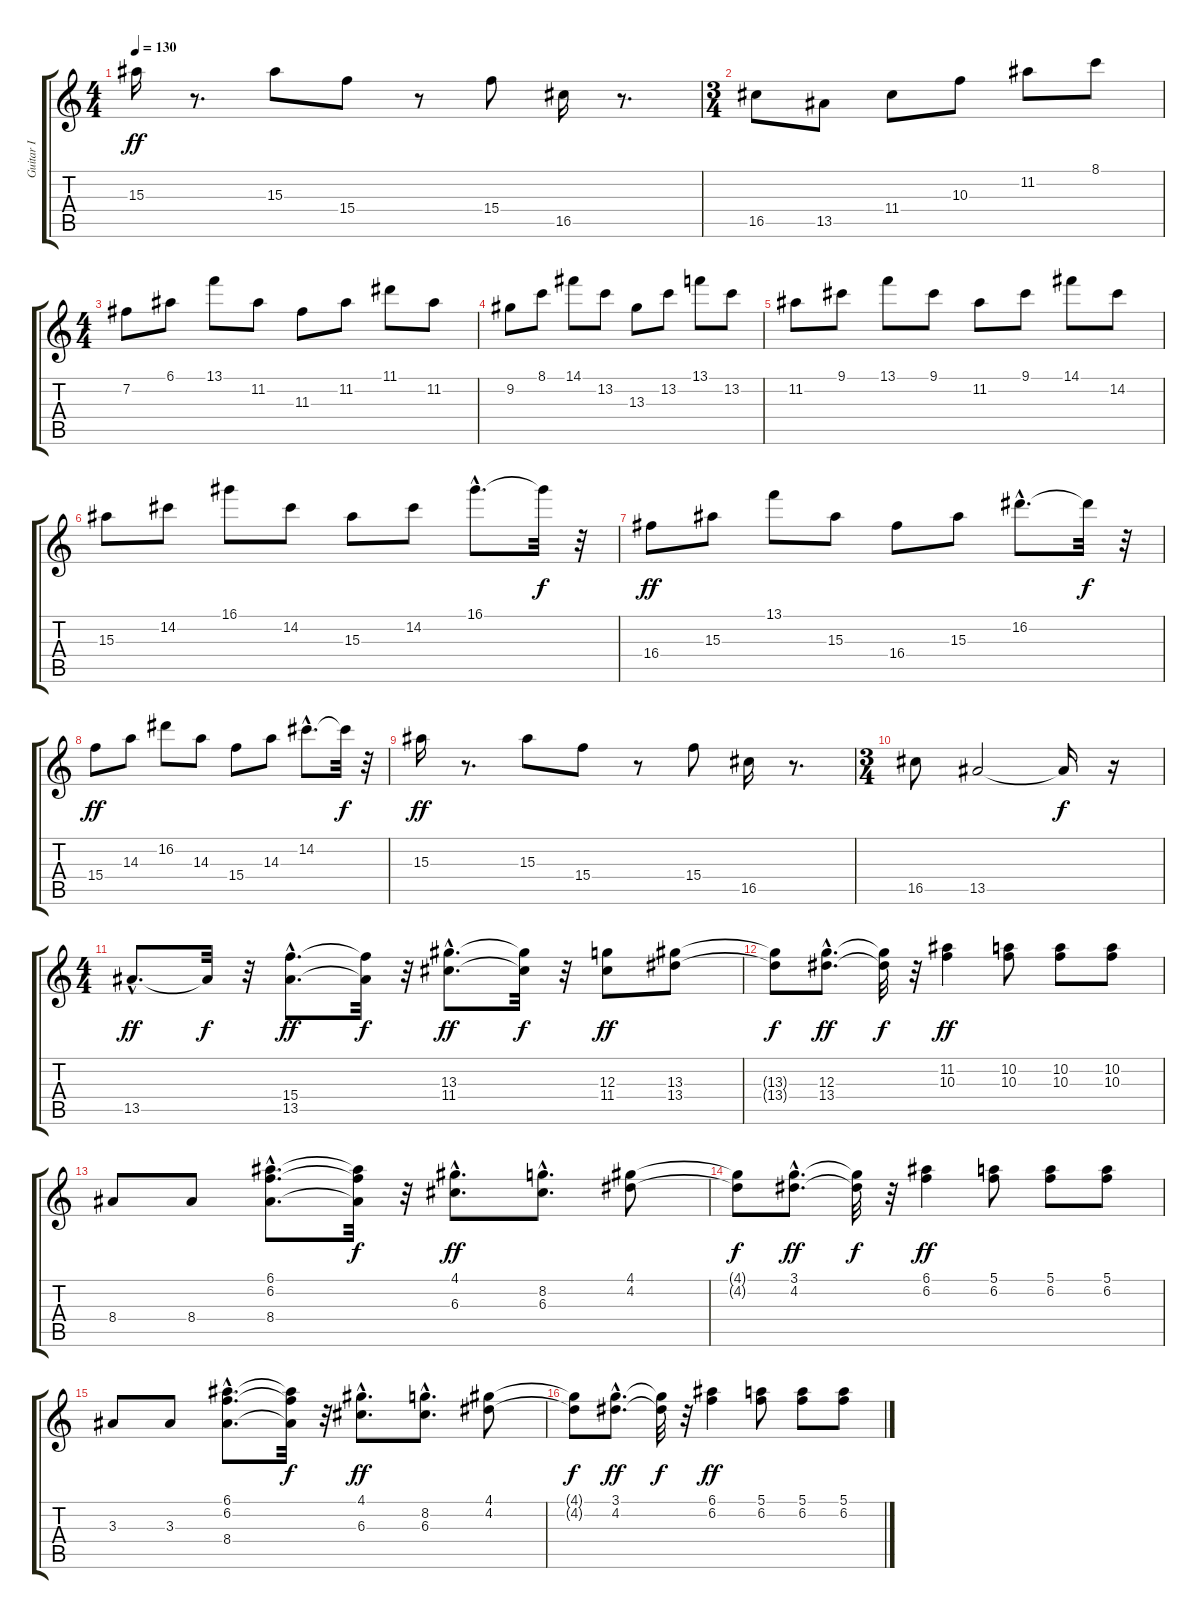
\track ("Guitar I" "Guitar I") {instrument electricguitarclean}
\staff {score tabs}
\tuning (E4 B3 G3 D3 A2 E2) {hide}
\ts (4 4)
\tempo 130
\clef g2
\ks c
15.3.16{dy ff} r.8{d} 15.3.8 15.4.8 r.8 15.4.8 16.5.16 r.8{d} |
\ts (3 4)
16.5.8 13.5.8 11.4.8 10.3.8 11.2.8 8.1.8 |
\ts (4 4)
7.2.8 6.1.8 13.1.8 11.2.8 11.3.8 11.2.8 11.1.8 11.2.8 |
9.2.8 8.1.8 14.1.8 13.2.8 13.3.8 13.2.8 13.1.8 13.2.8 |
11.2.8 9.1.8 13.1.8 9.1.8 11.2.8 9.1.8 14.1.8 14.2.8 |
15.3.8 14.2.8 16.1.8 14.2.8 15.3.8 14.2.8 16.1{hac}.8{d} 16.1{t}.32{dy f} r.32 |
16.4.8{dy ff} 15.3.8 13.1.8 15.3.8 16.4.8 15.3.8 16.2{hac}.8{d} 16.2{t}.32{dy f} r.32 |
15.4.8{dy ff} 14.3.8 16.2.8 14.3.8 15.4.8 14.3.8 14.2{hac}.8{d} 14.2{t}.32{dy f} r.32 |
15.3.16{dy ff} r.8{d} 15.3.8 15.4.8 r.8 15.4.8 16.5.16 r.8{d} |
\ts (3 4)
16.5.8 13.5.2 13.5{t}.16{dy f} r.16 |
\ts (4 4)
13.5{hac}.8{d dy ff volume 14} 13.5{t}.32{dy f} r.32 (15.4{hac} 13.5{hac}).8{d dy ff} (15.4{t} 13.5{t}).32{dy f} r.32 (13.3{hac} 11.4{hac}).8{d dy ff} (13.3{t} 11.4{t}).32{dy f} r.32 (12.3 11.4).8{dy ff} (13.3 13.4).8 |
(13.3{t} 13.4{t}).8{dy f} (12.3{hac} 13.4{hac}).8{d dy ff} (12.3{t} 13.4{t}).32{dy f} r.32 (11.2 10.3).4{dy ff} (10.2 10.3).8 (10.2 10.3).8 (10.2 10.3).8 |
8.4.8 8.4.8 (6.1{hac} 6.2{hac} 8.4{hac}).8{d} (6.1{t} 6.2{t} 8.4{t}).32{dy f} r.32 (4.1{hac} 6.3{hac}).8{d dy ff} (8.2{hac} 6.3{hac}).8{d} (4.1 4.2).8 |
(4.1{t} 4.2{t}).8{dy f} (3.1{hac} 4.2{hac}).8{d dy ff} (3.1{t} 4.2{t}).32{dy f} r.32 (6.1 6.2).4{dy ff} (5.1 6.2).8 (5.1 6.2).8 (5.1 6.2).8 |
3.3.8 3.3.8 (6.1{hac} 6.2{hac} 8.4{hac}).8{d} (6.1{t} 6.2{t} 8.4{t}).32{dy f} r.32 (4.1{hac} 6.3{hac}).8{d dy ff} (8.2{hac} 6.3{hac}).8{d} (4.1 4.2).8 |
(4.1{t} 4.2{t}).8{dy f} (3.1{hac} 4.2{hac}).8{d dy ff} (3.1{t} 4.2{t}).32{dy f} r.32 (6.1 6.2).4{dy ff} (5.1 6.2).8 (5.1 6.2).8 (5.1 6.2).8
